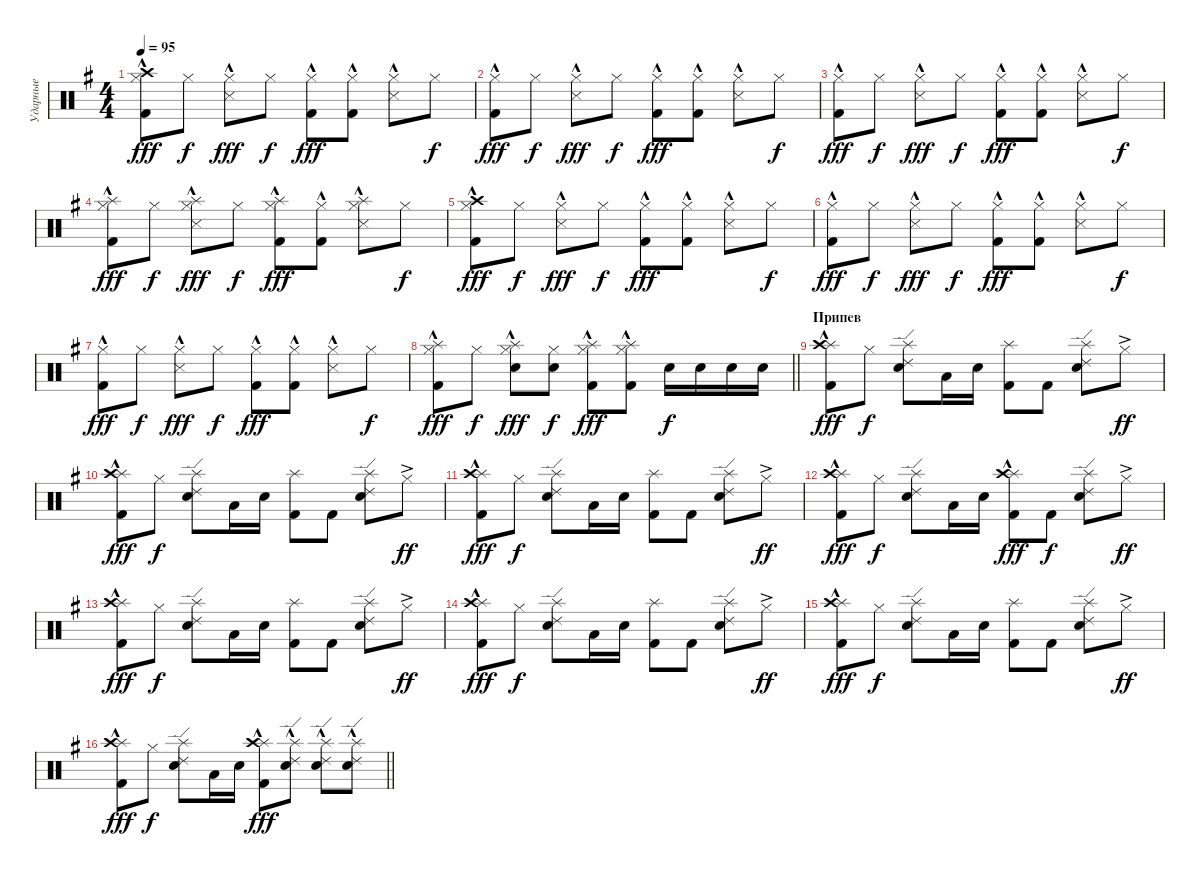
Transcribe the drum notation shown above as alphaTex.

\track ("Ударные" "Ударные") {instrument percussion}
\staff {score}
\articulation defaults
\ts (4 4)
\tempo 95
\clef neutral
\ks eminor
("Crash high (hit)"{hac} "Hi-Hat (closed)" "Kick (hit) 2"{hac}).8{dy fff} "Hi-Hat (closed)".8{dy f} ("Hi-Hat (closed)" "Snare (side stick) 3"{hac}).8{dy fff} "Hi-Hat (closed)".8{dy f} ("Hi-Hat (closed)" "Kick (hit) 2"{hac}).8{dy fff} ("Hi-Hat (closed)" "Kick (hit) 2"{hac}).8 ("Hi-Hat (closed)" "Snare (side stick) 3"{hac}).8 "Hi-Hat (closed)".8{dy f} |
("Hi-Hat (closed)" "Kick (hit) 2"{hac}).8{dy fff} "Hi-Hat (closed)".8{dy f} ("Hi-Hat (closed)" "Snare (side stick) 3"{hac}).8{dy fff} "Hi-Hat (closed)".8{dy f} ("Hi-Hat (closed)" "Kick (hit) 2"{hac}).8{dy fff} ("Hi-Hat (closed)" "Kick (hit) 2"{hac}).8 ("Hi-Hat (closed)" "Snare (side stick) 3"{hac}).8 "Hi-Hat (closed)".8{dy f} |
("Hi-Hat (closed)" "Kick (hit) 2"{hac}).8{dy fff} "Hi-Hat (closed)".8{dy f} ("Hi-Hat (closed)" "Snare (side stick) 3"{hac}).8{dy fff} "Hi-Hat (closed)".8{dy f} ("Hi-Hat (closed)" "Kick (hit) 2"{hac}).8{dy fff} ("Hi-Hat (closed)" "Kick (hit) 2"{hac}).8 ("Hi-Hat (closed)" "Snare (side stick) 3"{hac}).8 "Hi-Hat (closed)".8{dy f} |
("Splash (hit)" "Hi-Hat (closed)" "Kick (hit) 2"{hac}).8{dy fff} "Hi-Hat (closed)".8{dy f} ("Splash (hit)" "Hi-Hat (closed)" "Snare (side stick) 3"{hac}).8{dy fff} "Hi-Hat (closed)".8{dy f} ("Splash (hit)" "Hi-Hat (closed)" "Kick (hit) 2"{hac}).8{dy fff} ("Hi-Hat (closed)" "Kick (hit) 2"{hac}).8 ("Splash (hit)" "Hi-Hat (closed)" "Snare (side stick) 3"{hac}).8 "Hi-Hat (closed)".8{dy f} |
("Crash high (hit)"{hac} "Hi-Hat (closed)" "Kick (hit) 2"{hac}).8{dy fff} "Hi-Hat (closed)".8{dy f} ("Hi-Hat (closed)" "Snare (side stick) 3"{hac}).8{dy fff} "Hi-Hat (closed)".8{dy f} ("Hi-Hat (closed)" "Kick (hit) 2"{hac}).8{dy fff} ("Hi-Hat (closed)" "Kick (hit) 2"{hac}).8 ("Hi-Hat (closed)" "Snare (side stick) 3"{hac}).8 "Hi-Hat (closed)".8{dy f} |
("Hi-Hat (closed)" "Kick (hit) 2"{hac}).8{dy fff} "Hi-Hat (closed)".8{dy f} ("Hi-Hat (closed)" "Snare (side stick) 3"{hac}).8{dy fff} "Hi-Hat (closed)".8{dy f} ("Hi-Hat (closed)" "Kick (hit) 2"{hac}).8{dy fff} ("Hi-Hat (closed)" "Kick (hit) 2"{hac}).8 ("Hi-Hat (closed)" "Snare (side stick) 3"{hac}).8 "Hi-Hat (closed)".8{dy f} |
("Hi-Hat (closed)" "Kick (hit) 2"{hac}).8{dy fff} "Hi-Hat (closed)".8{dy f} ("Hi-Hat (closed)" "Snare (side stick) 3"{hac}).8{dy fff} "Hi-Hat (closed)".8{dy f} ("Hi-Hat (closed)" "Kick (hit) 2"{hac}).8{dy fff} ("Hi-Hat (closed)" "Kick (hit) 2"{hac}).8 ("Hi-Hat (closed)" "Snare (side stick) 3"{hac}).8 "Hi-Hat (closed)".8{dy f} |
\barLineRight lightlight
("Splash (hit)" "Hi-Hat (closed)" "Kick (hit) 2"{hac}).8{dy fff} "Hi-Hat (closed)".8{dy f} ("Splash (hit)" "Hi-Hat (closed)" "Snare (hit) 2"{hac}).8{dy fff} ("Hi-Hat (closed)" "Snare (hit) 2").8{dy f} ("Splash (hit)" "Hi-Hat (closed)" "Kick (hit) 2"{hac}).8{dy fff} ("Splash (hit)" "Hi-Hat (closed)" "Kick (hit) 2"{hac}).8 "Snare (hit) 2".16{dy f} "Snare (hit) 2".16 "Snare (hit) 2".16 "Snare (hit) 2".16 |
\section ("" "Припев")
("Splash (hit)" "Crash high (hit)"{hac} "Kick (hit) 2").8{dy fff} "Hi-Hat (closed)".8{dy f} ("Splash (hit)" "Snare (hit) 2" "Ride (edge) 2").8 "Low Floor Tom (hit)".16 "Electric Snare (hit)".16 ("Splash (hit)" "Kick (hit) 2").8 "Kick (hit) 2".8 ("Splash (hit)" "Snare (hit) 2" "Ride (edge) 2").8 "Hi-Hat (closed)"{ac}.8{dy ff} |
("Splash (hit)" "Crash high (hit)"{hac} "Kick (hit) 2").8{dy fff} "Hi-Hat (closed)".8{dy f} ("Splash (hit)" "Snare (hit) 2" "Ride (edge) 2").8 "Low Floor Tom (hit)".16 "Electric Snare (hit)".16 ("Splash (hit)" "Kick (hit) 2").8 "Kick (hit) 2".8 ("Splash (hit)" "Snare (hit) 2" "Ride (edge) 2").8 "Hi-Hat (closed)"{ac}.8{dy ff} |
("Splash (hit)" "Crash high (hit)"{hac} "Kick (hit) 2").8{dy fff} "Hi-Hat (closed)".8{dy f} ("Splash (hit)" "Snare (hit) 2" "Ride (edge) 2").8 "Low Floor Tom (hit)".16 "Electric Snare (hit)".16 ("Splash (hit)" "Kick (hit) 2").8 "Kick (hit) 2".8 ("Splash (hit)" "Snare (hit) 2" "Ride (edge) 2").8 "Hi-Hat (closed)"{ac}.8{dy ff} |
("Splash (hit)" "Crash high (hit)"{hac} "Kick (hit) 2").8{dy fff} "Hi-Hat (closed)".8{dy f} ("Splash (hit)" "Snare (hit) 2" "Ride (edge) 2").8 "Low Floor Tom (hit)".16 "Electric Snare (hit)".16 ("Splash (hit)" "Crash high (hit)"{hac} "Kick (hit) 2").8{dy fff} "Kick (hit) 2".8{dy f} ("Splash (hit)" "Snare (hit) 2" "Ride (edge) 2").8 "Hi-Hat (closed)"{ac}.8{dy ff} |
("Splash (hit)" "Crash high (hit)"{hac} "Kick (hit) 2").8{dy fff} "Hi-Hat (closed)".8{dy f} ("Splash (hit)" "Snare (hit) 2" "Ride (edge) 2").8 "Low Floor Tom (hit)".16 "Electric Snare (hit)".16 ("Splash (hit)" "Kick (hit) 2").8 "Kick (hit) 2".8 ("Splash (hit)" "Snare (hit) 2" "Ride (edge) 2").8 "Hi-Hat (closed)"{ac}.8{dy ff} |
("Splash (hit)" "Crash high (hit)"{hac} "Kick (hit) 2").8{dy fff} "Hi-Hat (closed)".8{dy f} ("Splash (hit)" "Snare (hit) 2" "Ride (edge) 2").8 "Low Floor Tom (hit)".16 "Electric Snare (hit)".16 ("Splash (hit)" "Kick (hit) 2").8 "Kick (hit) 2".8 ("Splash (hit)" "Snare (hit) 2" "Ride (edge) 2").8 "Hi-Hat (closed)"{ac}.8{dy ff} |
("Splash (hit)" "Crash high (hit)"{hac} "Kick (hit) 2").8{dy fff} "Hi-Hat (closed)".8{dy f} ("Splash (hit)" "Snare (hit) 2" "Ride (edge) 2").8 "Low Floor Tom (hit)".16 "Electric Snare (hit)".16 ("Splash (hit)" "Kick (hit) 2").8 "Kick (hit) 2".8 ("Splash (hit)" "Snare (hit) 2" "Ride (edge) 2").8 "Hi-Hat (closed)"{ac}.8{dy ff} |
\barLineRight lightlight
("Splash (hit)" "Crash high (hit)"{hac} "Kick (hit) 2").8{dy fff} "Hi-Hat (closed)".8{dy f} ("Splash (hit)" "Snare (hit) 2" "Ride (edge) 2").8 "Low Floor Tom (hit)".16 "Electric Snare (hit)".16 ("Splash (hit)" "Crash high (hit)"{hac} "Kick (hit) 2").8{dy fff} ("Splash (hit)" "Snare (hit) 2"{hac} "Ride (edge) 2").8 ("Splash (hit)" "Snare (hit) 2"{hac} "Ride (edge) 2").8 ("Splash (hit)" "Snare (hit) 2"{hac} "Ride (edge) 2").8
